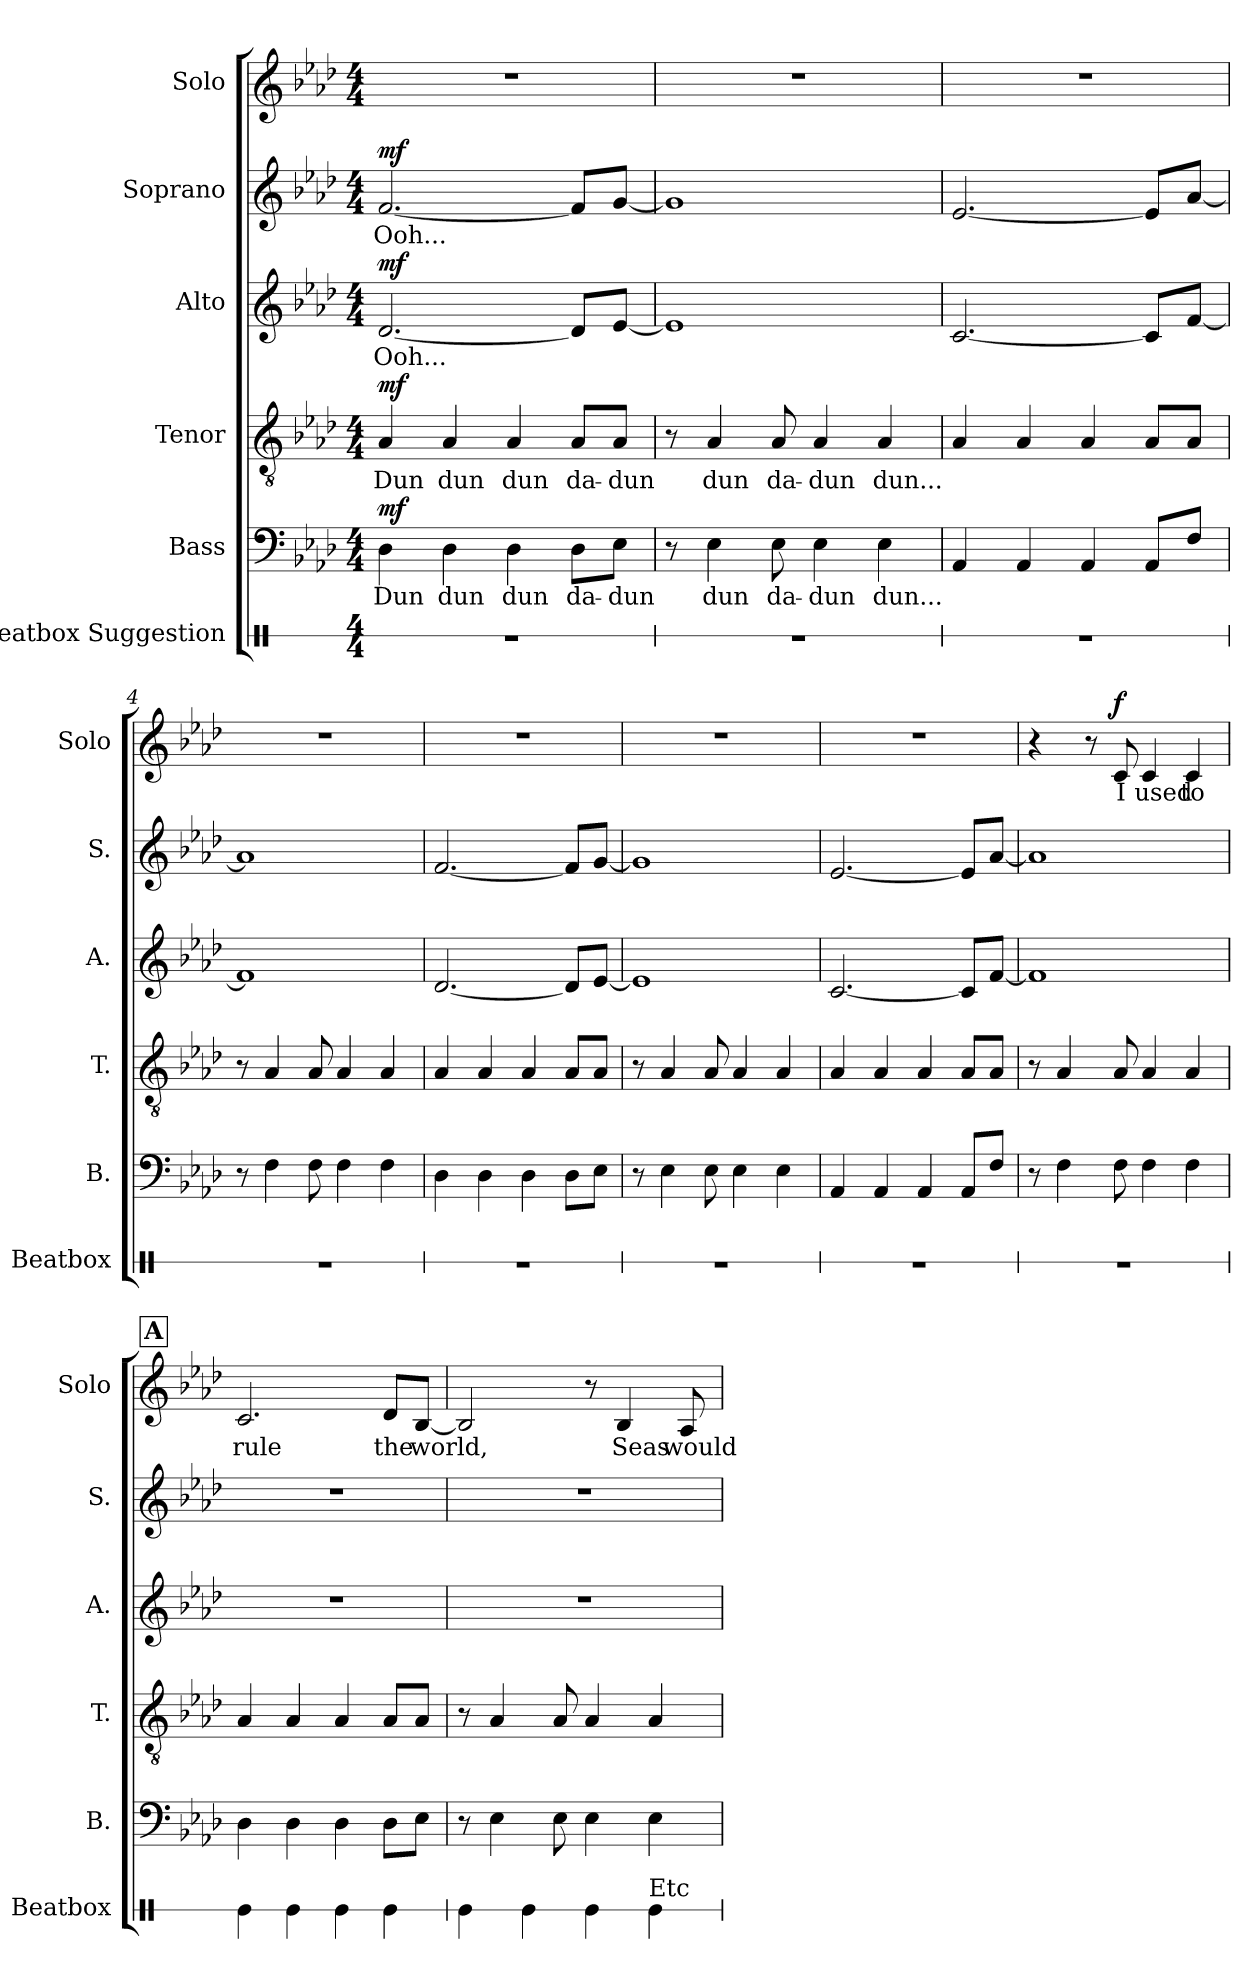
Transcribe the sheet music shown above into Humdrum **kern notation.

**kern	**kern	**text	**dynam	**kern	**text	**dynam	**kern	**text	**dynam	**kern	**text	**dynam	**kern	**text	**dynam
*part6	*part5	*part5	*part5	*part4	*part4	*part4	*part3	*part3	*part3	*part2	*part2	*part2	*part1	*part1	*part1
*staff6	*staff5	*staff5	*staff5	*staff4	*staff4	*staff4	*staff3	*staff3	*staff3	*staff2	*staff2	*staff2	*staff1	*staff1	*staff1
*I"Beatbox Suggestion	*I"Bass	*	*	*I"Tenor	*	*	*I"Alto	*	*	*I"Soprano	*	*	*I"Solo	*	*
*I'Beatbox	*I'B.	*	*	*I'T.	*	*	*I'A.	*	*	*I'S.	*	*	*I'Solo	*	*
*stria1	*	*	*	*	*	*	*	*	*	*	*	*	*	*	*
*clefX	*clefF4	*	*	*clefGv2	*	*	*clefG2	*	*	*clefG2	*	*	*clefG2	*	*
*k[]	*k[b-e-a-d-]	*	*	*k[b-e-a-d-]	*	*	*k[b-e-a-d-]	*	*	*k[b-e-a-d-]	*	*	*k[b-e-a-d-]	*	*
*M4/4	*M4/4	*	*	*M4/4	*	*	*M4/4	*	*	*M4/4	*	*	*M4/4	*	*
*MM137	*MM137	*	*	*MM137	*	*	*MM137	*	*	*MM137	*	*	*MM137	*	*
=1	=1	=1	=1	=1	=1	=1	=1	=1	=1	=1	=1	=1	=1	=1	=1
!	!	!	!LO:DY:a	!	!	!LO:DY:a	!	!	!LO:DY:a	!	!	!LO:DY:a	!	!	!
1r	4D-\	Dun	mf	4A-/	Dun	mf	[2.d-/	Ooh...	mf	[2.f/	Ooh...	mf	1r	.	.
.	4D-\	dun	.	4A-/	dun	.	.	.	.	.	.	.	.	.	.
.	4D-\	dun	.	4A-/	dun	.	.	.	.	.	.	.	.	.	.
.	8D-\L	da-	.	8A-/L	da-	.	8d-/L]	.	.	8f/L]	.	.	.	.	.
.	8E-\J	-dun	.	8A-/J	-dun	.	[8e-/J	.	.	[8g/J	.	.	.	.	.
=2	=2	=2	=2	=2	=2	=2	=2	=2	=2	=2	=2	=2	=2	=2	=2
1r	8r	.	.	8r	.	.	1e-]	.	.	1g]	.	.	1r	.	.
.	4E-\	dun	.	4A-/	dun	.	.	.	.	.	.	.	.	.	.
.	8E-\	da-	.	8A-/	da-	.	.	.	.	.	.	.	.	.	.
.	4E-\	-dun	.	4A-/	-dun	.	.	.	.	.	.	.	.	.	.
.	4E-\	dun...	.	4A-/	dun...	.	.	.	.	.	.	.	.	.	.
=3	=3	=3	=3	=3	=3	=3	=3	=3	=3	=3	=3	=3	=3	=3	=3
1r	4AA-/	.	.	4A-/	.	.	[2.c/	.	.	[2.e-/	.	.	1r	.	.
.	4AA-/	.	.	4A-/	.	.	.	.	.	.	.	.	.	.	.
.	4AA-/	.	.	4A-/	.	.	.	.	.	.	.	.	.	.	.
.	8AA-/L	.	.	8A-/L	.	.	8c/L]	.	.	8e-/L]	.	.	.	.	.
.	8F/J	.	.	8A-/J	.	.	[8f/J	.	.	[8a-/J	.	.	.	.	.
=4	=4	=4	=4	=4	=4	=4	=4	=4	=4	=4	=4	=4	=4	=4	=4
1r	8r	.	.	8r	.	.	1f]	.	.	1a-]	.	.	1r	.	.
.	4F\	.	.	4A-/	.	.	.	.	.	.	.	.	.	.	.
.	8F\	.	.	8A-/	.	.	.	.	.	.	.	.	.	.	.
.	4F\	.	.	4A-/	.	.	.	.	.	.	.	.	.	.	.
.	4F\	.	.	4A-/	.	.	.	.	.	.	.	.	.	.	.
=5	=5	=5	=5	=5	=5	=5	=5	=5	=5	=5	=5	=5	=5	=5	=5
1r	4D-\	.	.	4A-/	.	.	[2.d-/	.	.	[2.f/	.	.	1r	.	.
.	4D-\	.	.	4A-/	.	.	.	.	.	.	.	.	.	.	.
.	4D-\	.	.	4A-/	.	.	.	.	.	.	.	.	.	.	.
.	8D-\L	.	.	8A-/L	.	.	8d-/L]	.	.	8f/L]	.	.	.	.	.
.	8E-\J	.	.	8A-/J	.	.	[8e-/J	.	.	[8g/J	.	.	.	.	.
=6	=6	=6	=6	=6	=6	=6	=6	=6	=6	=6	=6	=6	=6	=6	=6
1r	8r	.	.	8r	.	.	1e-]	.	.	1g]	.	.	1r	.	.
.	4E-\	.	.	4A-/	.	.	.	.	.	.	.	.	.	.	.
.	8E-\	.	.	8A-/	.	.	.	.	.	.	.	.	.	.	.
.	4E-\	.	.	4A-/	.	.	.	.	.	.	.	.	.	.	.
.	4E-\	.	.	4A-/	.	.	.	.	.	.	.	.	.	.	.
!!LO:LB:g=z
=7	=7	=7	=7	=7	=7	=7	=7	=7	=7	=7	=7	=7	=7	=7	=7
1r	4AA-/	.	.	4A-/	.	.	[2.c/	.	.	[2.e-/	.	.	1r	.	.
.	4AA-/	.	.	4A-/	.	.	.	.	.	.	.	.	.	.	.
.	4AA-/	.	.	4A-/	.	.	.	.	.	.	.	.	.	.	.
.	8AA-/L	.	.	8A-/L	.	.	8c/L]	.	.	8e-/L]	.	.	.	.	.
.	8F/J	.	.	8A-/J	.	.	[8f/J	.	.	[8a-/J	.	.	.	.	.
=8	=8	=8	=8	=8	=8	=8	=8	=8	=8	=8	=8	=8	=8	=8	=8
1r	8r	.	.	8r	.	.	1f]	.	.	1a-]	.	.	4r	.	.
.	4F\	.	.	4A-/	.	.	.	.	.	.	.	.	.	.	.
.	.	.	.	.	.	.	.	.	.	.	.	.	8r	.	.
!	!	!	!	!	!	!	!	!	!	!	!	!	!	!	!LO:DY:a
.	8F\	.	.	8A-/	.	.	.	.	.	.	.	.	8c/	I	f
.	4F\	.	.	4A-/	.	.	.	.	.	.	.	.	4c/	used	.
.	4F\	.	.	4A-/	.	.	.	.	.	.	.	.	4c/	to	.
!!LO:REH:place=s1:a:B:fs=14:t=A
=9	=9	=9	=9	=9	=9	=9	=9	=9	=9	=9	=9	=9	=9	=9	=9
4Re\	4D-\	.	.	4A-/	.	.	1r	.	.	1r	.	.	2.c/	rule	.
4Re\	4D-\	.	.	4A-/	.	.	.	.	.	.	.	.	.	.	.
4Re\	4D-\	.	.	4A-/	.	.	.	.	.	.	.	.	.	.	.
4Re\	8D-\L	.	.	8A-/L	.	.	.	.	.	.	.	.	8d-/L	the	.
.	8E-\J	.	.	8A-/J	.	.	.	.	.	.	.	.	[8B-/J	world,	.
=10	=10	=10	=10	=10	=10	=10	=10	=10	=10	=10	=10	=10	=10	=10	=10
4Re\	8r	.	.	8r	.	.	1r	.	.	1r	.	.	2B-/]	.	.
.	4E-\	.	.	4A-/	.	.	.	.	.	.	.	.	.	.	.
4Re\	.	.	.	.	.	.	.	.	.	.	.	.	.	.	.
.	8E-\	.	.	8A-/	.	.	.	.	.	.	.	.	.	.	.
4Re\	4E-\	.	.	4A-/	.	.	.	.	.	.	.	.	8r	.	.
.	.	.	.	.	.	.	.	.	.	.	.	.	4B-/	Seas	.
!LO:TX:a:t=Etc	!	!	!	!	!	!	!	!	!	!	!	!	!	!	!
4Re\	4E-\	.	.	4A-/	.	.	.	.	.	.	.	.	.	.	.
.	.	.	.	.	.	.	.	.	.	.	.	.	8A-/	would	.
=	=	=	=	=	=	=	=	=	=	=	=	=	=	=	=
*-	*-	*-	*-	*-	*-	*-	*-	*-	*-	*-	*-	*-	*-	*-	*-
